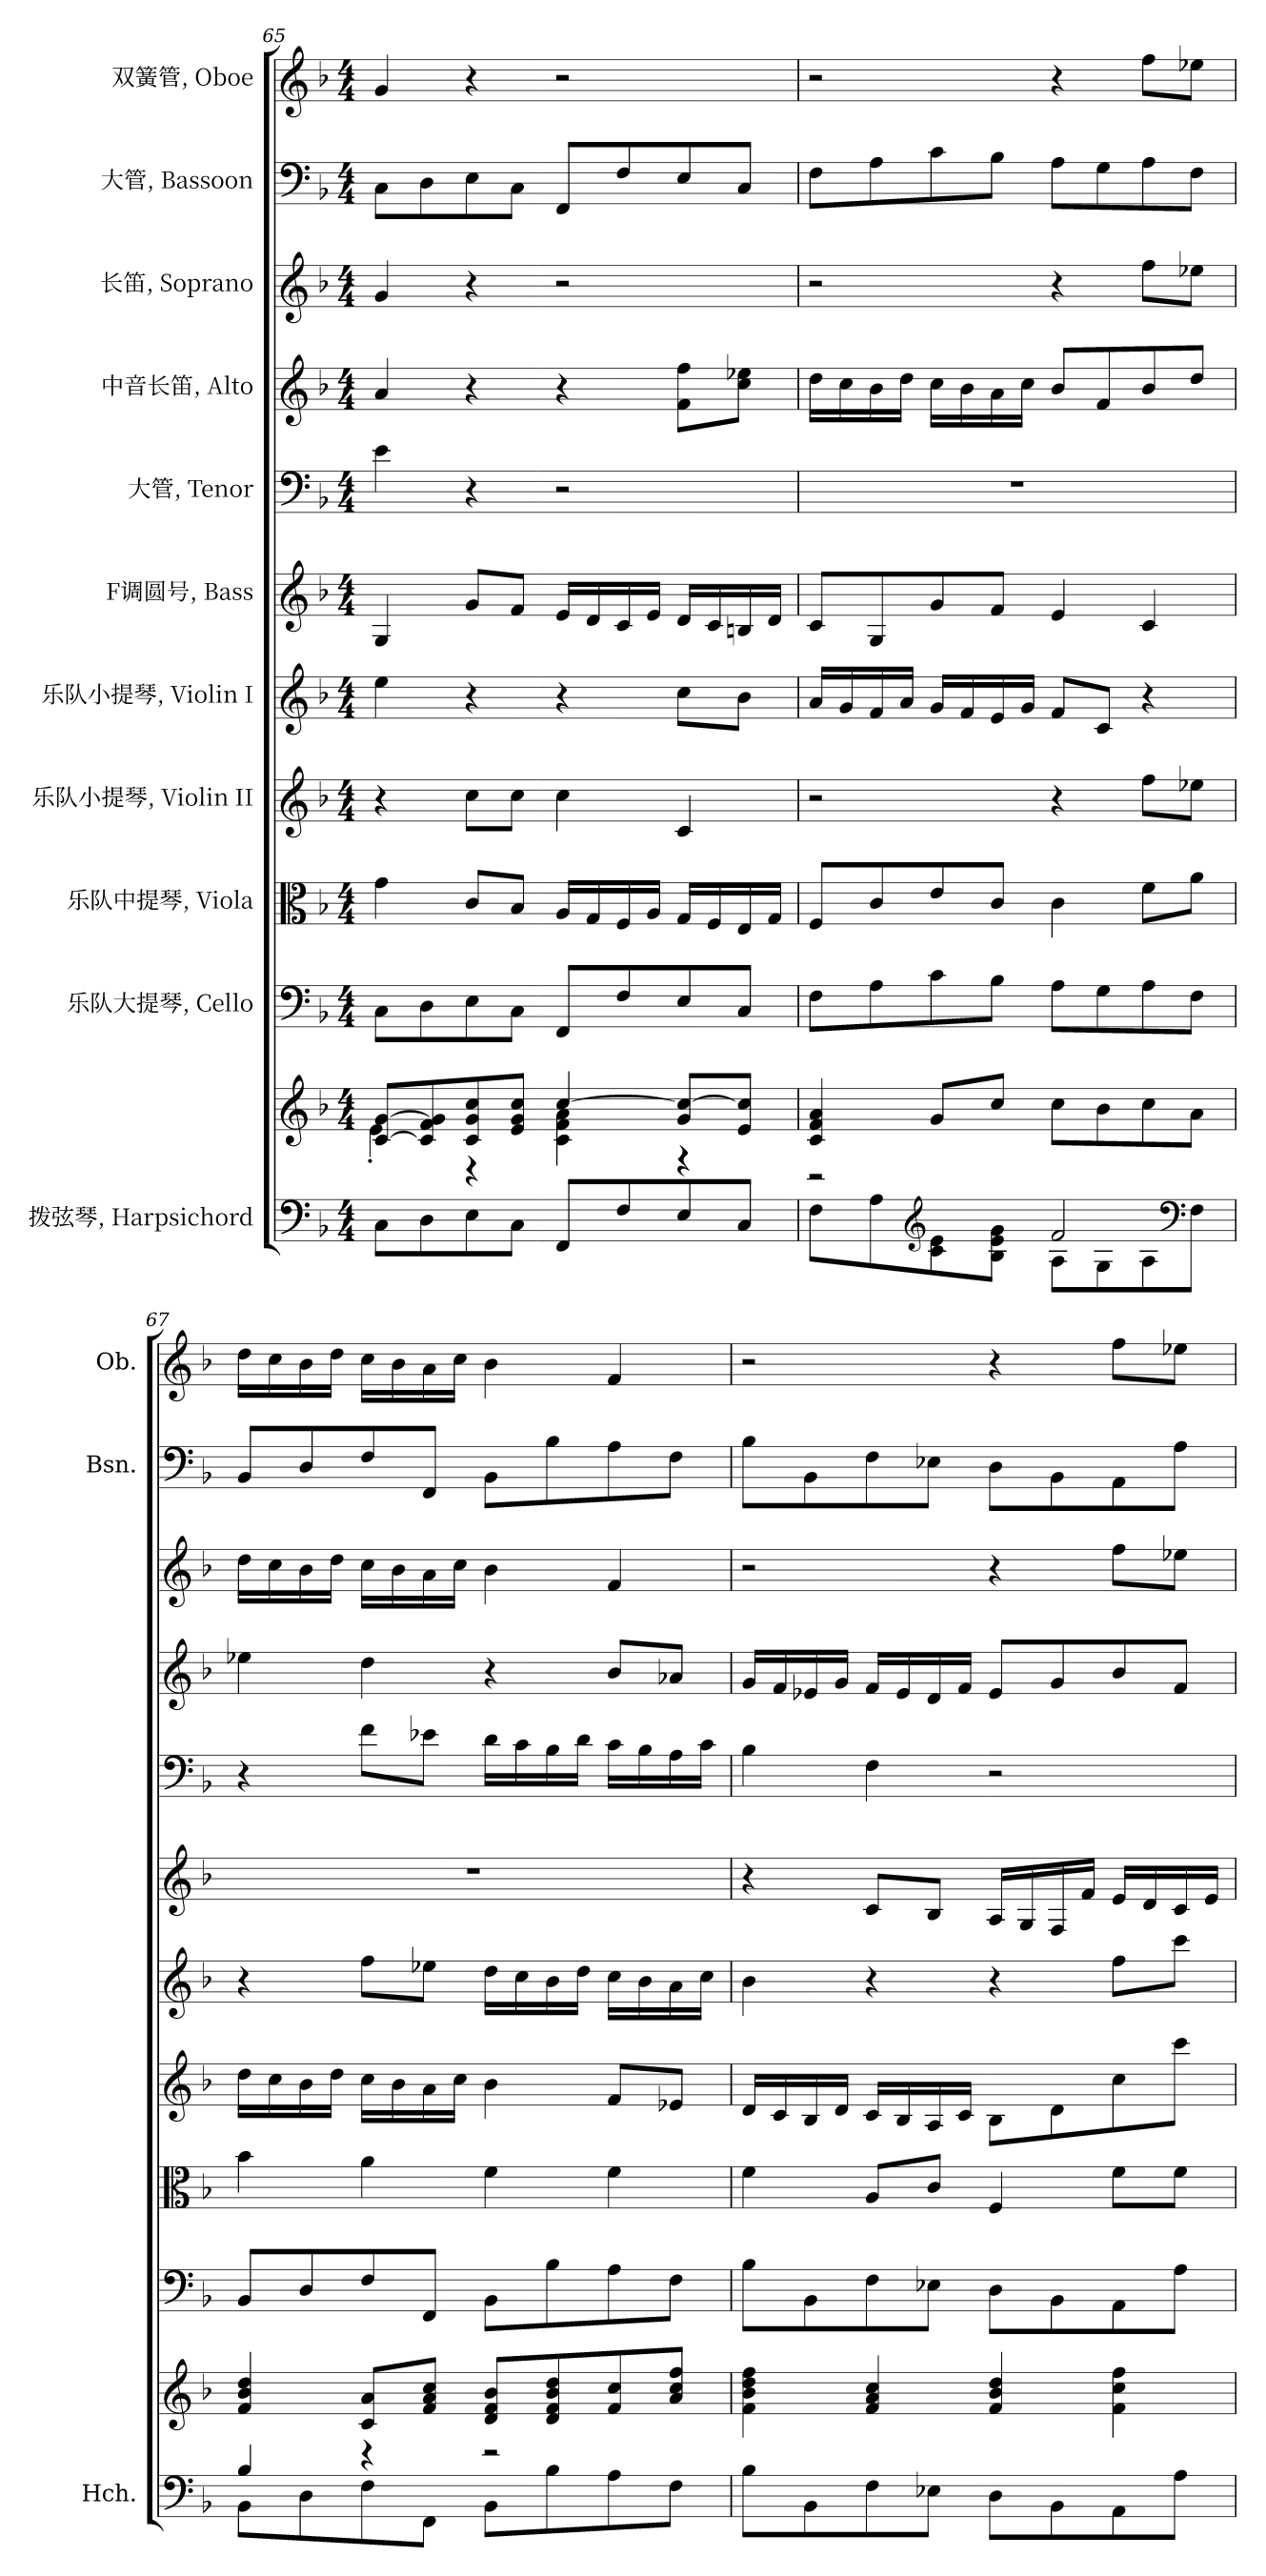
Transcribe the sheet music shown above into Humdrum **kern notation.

**kern	**kern	**kern	**kern	**kern	**kern	**kern	**kern	**kern	**kern	**kern	**kern
*part11	*part11	*part10	*part9	*part8	*part7	*part6	*part5	*part4	*part3	*part2	*part1
*staff12	*staff11	*staff10	*staff9	*staff8	*staff7	*staff6	*staff5	*staff4	*staff3	*staff2	*staff1
*I"拨弦琴, Harpsichord	*	*I"乐队大提琴, Cello	*I"乐队中提琴, Viola	*I"乐队小提琴, Violin II	*I"乐队小提琴, Violin I	*I"F调圆号, Bass	*I"大管, Tenor	*I"中音长笛, Alto	*I"长笛, Soprano	*I"大管, Bassoon	*I"双簧管, Oboe
*I'Hch.	*	*	*	*	*	*	*	*	*	*I'Bsn.	*I'Ob.
!!LO:PB:g=z
*clefF4	*clefG2	*clefF4	*clefC3	*clefG2	*clefG2	*clefG2	*clefF4	*clefG2	*clefG2	*clefF4	*clefG2
*	*	*	*	*	*	*ITrd4c7	*	*ITrd3c5	*	*	*
*k[b-]	*k[b-]	*k[b-]	*k[b-]	*k[b-]	*k[b-]	*k[b-e-]	*k[b-]	*k[]	*k[b-]	*k[b-]	*k[b-]
*M4/4	*M4/4	*M4/4	*M4/4	*M4/4	*M4/4	*M4/4	*M4/4	*M4/4	*M4/4	*M4/4	*M4/4
=65	=65	=65	=65	=65	=65	=65	=65	=65	=65	=65	=65
*	*^	*	*	*	*	*	*	*	*	*	*
8C\L	[8c/ [8g/L	4e'\	8C\L	4g\	4r	4ee\	4C/	4e\	4e/	4g/	8C\L	4g/
8D\	8c/] 8f/ 8g/]	.	8D\	.	.	.	.	.	.	.	8D\	.
8E\	8c/ 8g/ 8cc/	4r	8E\	8c/L	8cc\L	4r	8c/L	4r	4r	4r	8E\	4r
8C\J	8e/ 8g/ 8cc/J	.	8C\J	8B-/J	8cc\J	.	8B-/J	.	.	.	8C\J	.
8FF/L	[4cc/	4c\ 4f\ 4a\	8FF/L	16A/LL	4cc\	4r	16A/LL	2r	4r	2r	8FF/L	2r
.	.	.	.	16G/	.	.	16G/	.	.	.	.	.
8F/	.	.	8F/	16F/	.	.	16F/	.	.	.	8F/	.
.	.	.	.	16A/JJ	.	.	16A/JJ	.	.	.	.	.
8E/	8g/ 8cc/_L	4r	8E/	16G/LL	4c/	8cc\L	16G/LL	.	8c\ 8cc\L	.	8E/	.
.	.	.	.	16F/	.	.	16F/	.	.	.	.	.
8C/J	8e/ 8cc/]J	.	8C/J	16E/	.	8b-\J	16En/	.	8g\ 8b-X\J	.	8C/J	.
.	.	.	.	16G/JJ	.	.	16G/JJ	.	.	.	.	.
*	*v	*v	*	*	*	*	*	*	*	*	*	*
=66	=66	=66	=66	=66	=66	=66	=66	=66	=66	=66	=66
*^	*	*	*	*	*	*	*	*	*	*	*
2r	8F\L	4c/ 4f/ 4a/	8F\L	8F/L	2r	16a/LL	8F/L	1r	16a\LL	2r	8F\L	2r
.	.	.	.	.	.	16g/	.	.	16g\	.	.	.
.	8A\	.	8A\	8c/	.	16f/	8C/	.	16f\	.	8A\	.
.	.	.	.	.	.	16a/JJ	.	.	16a\JJ	.	.	.
*clefG2	*	*	*	*	*	*	*	*	*	*	*	*
.	8c\ 8e\	8g/L	8c\	8e/	.	16g/LL	8c/	.	16g\LL	.	8c\	.
.	.	.	.	.	.	16f/	.	.	16f\	.	.	.
.	8B-\ 8e\ 8g\J	8cc/J	8B-\J	8c/J	.	16e/	8B-/J	.	16e\	.	8B-\J	.
.	.	.	.	.	.	16g/JJ	.	.	16g\JJ	.	.	.
2f/	8A\L	8cc\L	8A\L	4c\	4r	8f/L	4A/	.	8f/L	4r	8A\L	4r
.	8G\	8b-\	8G\	.	.	8c/J	.	.	8c/	.	8G\	.
.	8A\	8cc\	8A\	8f\L	8ff\L	4r	4F/	.	8f/	8ff\L	8A\	8ff\L
*clefF4	*	*	*	*	*	*	*	*	*	*	*	*
.	8F\J	8a\J	8F\J	8a\J	8ee-X\J	.	.	.	8a/J	8ee-X\J	8F\J	8ee-X\J
!!LO:PB:g=z
=67	=67	=67	=67	=67	=67	=67	=67	=67	=67	=67	=67	=67
4B-/	8BB-\L	4f/ 4b-/ 4dd/	8BB-/L	4b-\	16dd\LL	4r	1r	4r	4b-X\	16dd\LL	8BB-/L	16dd\LL
.	.	.	.	.	16cc\	.	.	.	.	16cc\	.	16cc\
.	8D\	.	8D/	.	16b-\	.	.	.	.	16b-\	8D/	16b-\
.	.	.	.	.	16dd\JJ	.	.	.	.	16dd\JJ	.	16dd\JJ
4r	8F\	8c/ 8a/L	8F/	4a\	16cc\LL	8ff\L	.	8f\L	4a\	16cc\LL	8F/	16cc\LL
.	.	.	.	.	16b-\	.	.	.	.	16b-\	.	16b-\
.	8FF\J	8f/ 8a/ 8cc/J	8FF/J	.	16a\	8ee-X\J	.	8e-X\J	.	16a\	8FF/J	16a\
.	.	.	.	.	16cc\JJ	.	.	.	.	16cc\JJ	.	16cc\JJ
2r	8BB-\L	8d/ 8f/ 8b-/L	8BB-\L	4f\	4b-\	16dd\LL	.	16d\LL	4r	4b-\	8BB-\L	4b-\
.	.	.	.	.	.	16cc\	.	16c\	.	.	.	.
.	8B-\	8d/ 8f/ 8b-/ 8dd/	8B-\	.	.	16b-\	.	16B-\	.	.	8B-\	.
.	.	.	.	.	.	16dd\JJ	.	16d\JJ	.	.	.	.
.	8A\	8f/ 8cc/	8A\	4f\	8f/L	16cc\LL	.	16c\LL	8f/L	4f/	8A\	4f/
.	.	.	.	.	.	16b-\	.	16B-\	.	.	.	.
.	8F\J	8a/ 8cc/ 8ff/J	8F\J	.	8e-X/J	16a\	.	16A\	8e-X/J	.	8F\J	.
.	.	.	.	.	.	16cc\JJ	.	16c\JJ	.	.	.	.
*v	*v	*	*	*	*	*	*	*	*	*	*	*
=68	=68	=68	=68	=68	=68	=68	=68	=68	=68	=68	=68
8B-\L	4f\ 4b-\ 4dd\ 4ff\	8B-\L	4f\	16d/LL	4b-\	4r	4B-\	16d/LL	2r	8B-\L	2r
.	.	.	.	16c/	.	.	.	16c/	.	.	.
8BB-\	.	8BB-\	.	16B-/	.	.	.	16B-X/	.	8BB-\	.
.	.	.	.	16d/JJ	.	.	.	16d/JJ	.	.	.
8F\	4f/ 4a/ 4cc/	8F\	8A/L	16c/LL	4r	8F/L	4F\	16c/LL	.	8F\	.
.	.	.	.	16B-/	.	.	.	16B-/	.	.	.
8E-X\J	.	8E-X\J	8c/J	16A/	.	8E-/J	.	16A/	.	8E-X\J	.
.	.	.	.	16c/JJ	.	.	.	16c/JJ	.	.	.
8D\L	4f/ 4b-/ 4dd/	8D\L	4F/	8B-\L	4r	16D/LL	2r	8B-/L	4r	8D\L	4r
.	.	.	.	.	.	16C/	.	.	.	.	.
8BB-\	.	8BB-\	.	8d\	.	16BB-/	.	8d/	.	8BB-\	.
.	.	.	.	.	.	16B-/JJ	.	.	.	.	.
8AA\	4f\ 4cc\ 4ff\	8AA\	8f\L	8cc\	8ff\L	16A/LL	.	8f/	8ff\L	8AA\	8ff\L
.	.	.	.	.	.	16G/	.	.	.	.	.
8A\J	.	8A\J	8f\J	8ccc\J	8ccc\J	16F/	.	8c/J	8ee-X\J	8A\J	8ee-X\J
.	.	.	.	.	.	16A/JJ	.	.	.	.	.
=	=	=	=	=	=	=	=	=	=	=	=
*-	*-	*-	*-	*-	*-	*-	*-	*-	*-	*-	*-
